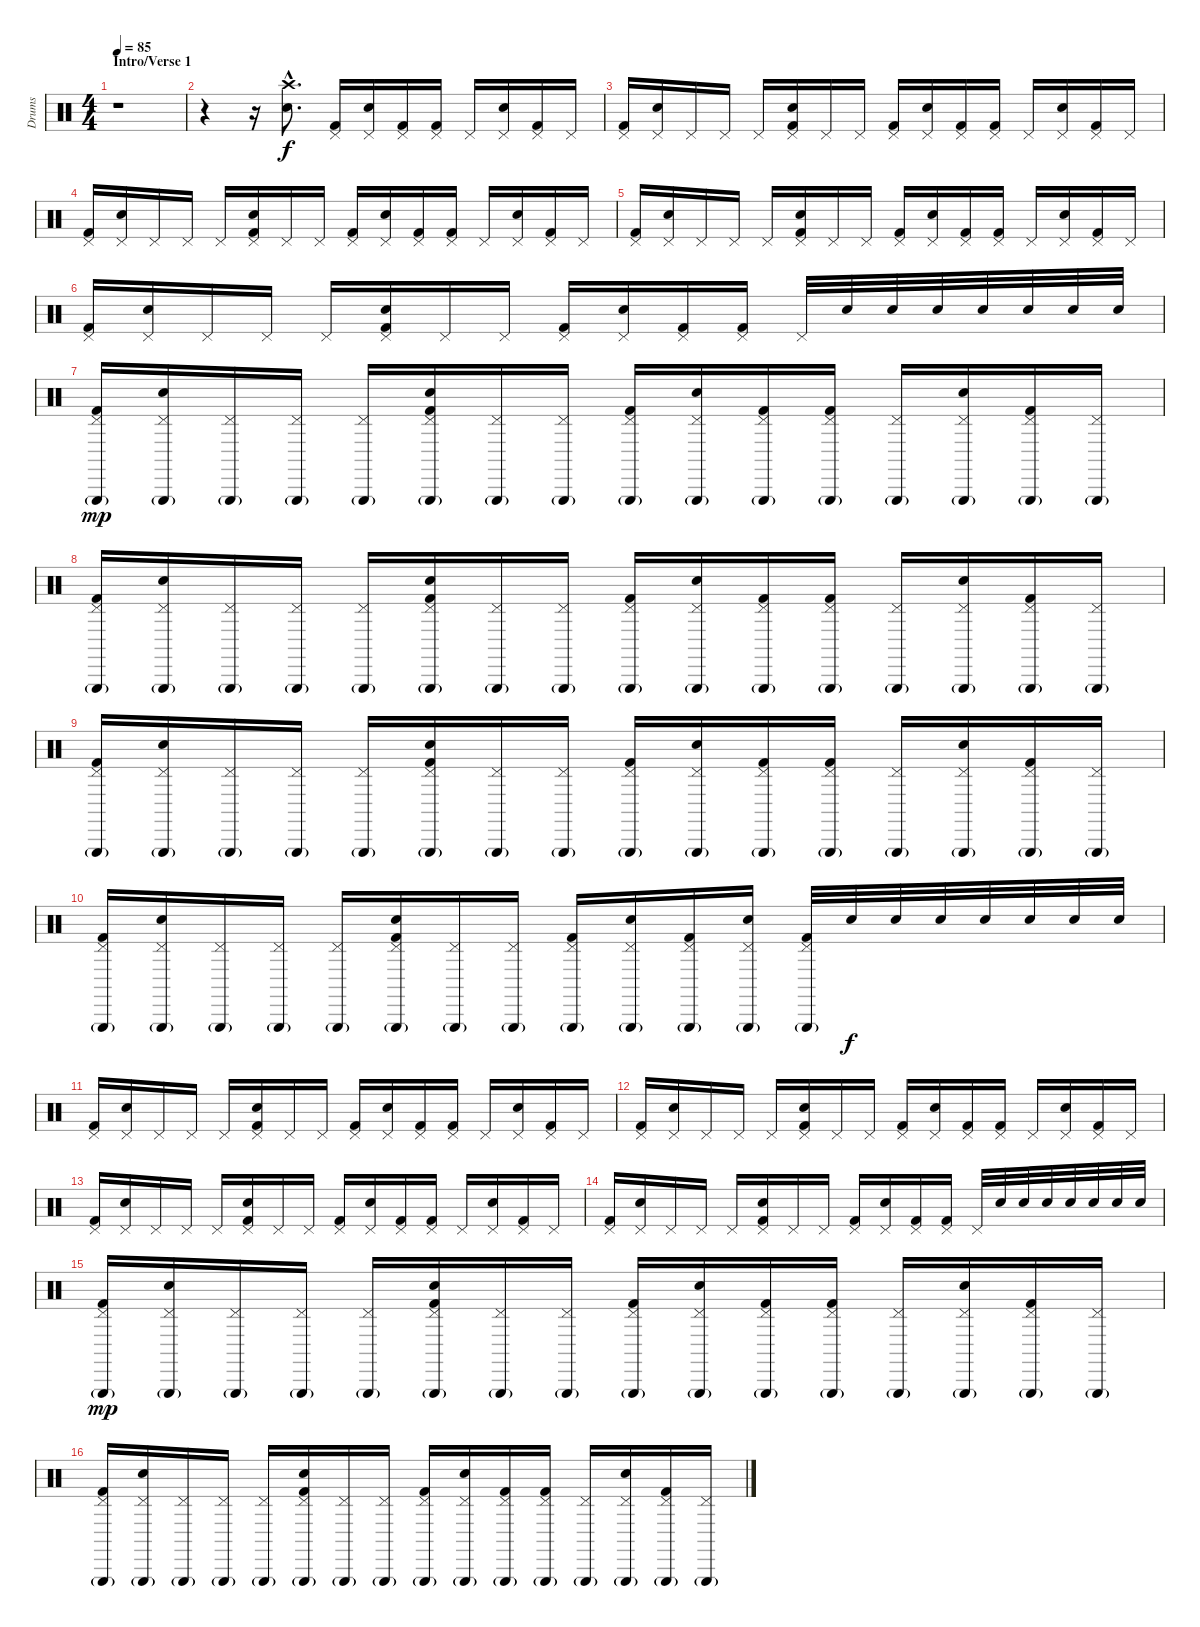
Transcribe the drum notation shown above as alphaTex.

\track ("Drums" "Drums") {instrument percussion}
\staff {score}
\articulation defaults
\ts (4 4)
\section ("" "Intro/Verse 1")
\tempo 85
\clef neutral
\ks c
r.1{dy f} |
r.4 r.16 ("Crash high (hit)"{hac} "Electric Snare (hit)"{hac}).8{d} ("Pedal Hi-Hat (hit)" "Kick (hit) 2").16 ("Pedal Hi-Hat (hit)" "Electric Snare (hit)").16 ("Pedal Hi-Hat (hit)" "Kick (hit) 2").16 ("Pedal Hi-Hat (hit)" "Kick (hit) 2").16 "Pedal Hi-Hat (hit)".16 ("Pedal Hi-Hat (hit)" "Electric Snare (hit)").16 ("Pedal Hi-Hat (hit)" "Kick (hit) 2").16 "Pedal Hi-Hat (hit)".16 |
("Pedal Hi-Hat (hit)" "Kick (hit) 2").16 ("Pedal Hi-Hat (hit)" "Electric Snare (hit)").16 "Pedal Hi-Hat (hit)".16 "Pedal Hi-Hat (hit)".16 "Pedal Hi-Hat (hit)".16 ("Pedal Hi-Hat (hit)" "Electric Snare (hit)" "Kick (hit) 2").16 "Pedal Hi-Hat (hit)".16 "Pedal Hi-Hat (hit)".16 ("Pedal Hi-Hat (hit)" "Kick (hit) 2").16 ("Pedal Hi-Hat (hit)" "Electric Snare (hit)").16 ("Pedal Hi-Hat (hit)" "Kick (hit) 2").16 ("Pedal Hi-Hat (hit)" "Kick (hit) 2").16 "Pedal Hi-Hat (hit)".16 ("Pedal Hi-Hat (hit)" "Electric Snare (hit)").16 ("Pedal Hi-Hat (hit)" "Kick (hit) 2").16 "Pedal Hi-Hat (hit)".16 |
("Pedal Hi-Hat (hit)" "Kick (hit) 2").16 ("Pedal Hi-Hat (hit)" "Electric Snare (hit)").16 "Pedal Hi-Hat (hit)".16 "Pedal Hi-Hat (hit)".16 "Pedal Hi-Hat (hit)".16 ("Pedal Hi-Hat (hit)" "Electric Snare (hit)" "Kick (hit) 2").16 "Pedal Hi-Hat (hit)".16 "Pedal Hi-Hat (hit)".16 ("Pedal Hi-Hat (hit)" "Kick (hit) 2").16 ("Pedal Hi-Hat (hit)" "Electric Snare (hit)").16 ("Pedal Hi-Hat (hit)" "Kick (hit) 2").16 ("Pedal Hi-Hat (hit)" "Kick (hit) 2").16 "Pedal Hi-Hat (hit)".16 ("Pedal Hi-Hat (hit)" "Electric Snare (hit)").16 ("Pedal Hi-Hat (hit)" "Kick (hit) 2").16 "Pedal Hi-Hat (hit)".16 |
("Pedal Hi-Hat (hit)" "Kick (hit) 2").16 ("Pedal Hi-Hat (hit)" "Electric Snare (hit)").16 "Pedal Hi-Hat (hit)".16 "Pedal Hi-Hat (hit)".16 "Pedal Hi-Hat (hit)".16 ("Pedal Hi-Hat (hit)" "Electric Snare (hit)" "Kick (hit) 2").16 "Pedal Hi-Hat (hit)".16 "Pedal Hi-Hat (hit)".16 ("Pedal Hi-Hat (hit)" "Kick (hit) 2").16 ("Pedal Hi-Hat (hit)" "Electric Snare (hit)").16 ("Pedal Hi-Hat (hit)" "Kick (hit) 2").16 ("Pedal Hi-Hat (hit)" "Kick (hit) 2").16 "Pedal Hi-Hat (hit)".16 ("Pedal Hi-Hat (hit)" "Electric Snare (hit)").16 ("Pedal Hi-Hat (hit)" "Kick (hit) 2").16 "Pedal Hi-Hat (hit)".16 |
("Pedal Hi-Hat (hit)" "Kick (hit) 2").16 ("Pedal Hi-Hat (hit)" "Electric Snare (hit)").16 "Pedal Hi-Hat (hit)".16 "Pedal Hi-Hat (hit)".16 "Pedal Hi-Hat (hit)".16 ("Pedal Hi-Hat (hit)" "Electric Snare (hit)" "Kick (hit) 2").16 "Pedal Hi-Hat (hit)".16 "Pedal Hi-Hat (hit)".16 ("Pedal Hi-Hat (hit)" "Kick (hit) 2").16 ("Pedal Hi-Hat (hit)" "Electric Snare (hit)").16 ("Pedal Hi-Hat (hit)" "Kick (hit) 2").16 ("Pedal Hi-Hat (hit)" "Kick (hit) 2").16 "Pedal Hi-Hat (hit)".32 "Electric Snare (hit)".32 "Electric Snare (hit)".32 "Electric Snare (hit)".32 "Electric Snare (hit)".32 "Electric Snare (hit)".32 "Electric Snare (hit)".32 "Electric Snare (hit)".32 |
("Triangle (hit)"{g} "Pedal Hi-Hat (hit)" "Kick (hit) 2").16{dy mp} ("Triangle (hit)"{g} "Pedal Hi-Hat (hit)" "Electric Snare (hit)").16 ("Triangle (hit)"{g} "Pedal Hi-Hat (hit)").16 ("Triangle (hit)"{g} "Pedal Hi-Hat (hit)").16 ("Triangle (hit)"{g} "Pedal Hi-Hat (hit)").16 ("Triangle (hit)"{g} "Pedal Hi-Hat (hit)" "Electric Snare (hit)" "Kick (hit) 2").16 ("Triangle (hit)"{g} "Pedal Hi-Hat (hit)").16 ("Triangle (hit)"{g} "Pedal Hi-Hat (hit)").16 ("Triangle (hit)"{g} "Pedal Hi-Hat (hit)" "Kick (hit) 2").16 ("Triangle (hit)"{g} "Pedal Hi-Hat (hit)" "Electric Snare (hit)").16 ("Triangle (hit)"{g} "Pedal Hi-Hat (hit)" "Kick (hit) 2").16 ("Triangle (hit)"{g} "Pedal Hi-Hat (hit)" "Kick (hit) 2").16 ("Triangle (hit)"{g} "Pedal Hi-Hat (hit)").16 ("Triangle (hit)"{g} "Pedal Hi-Hat (hit)" "Electric Snare (hit)").16 ("Triangle (hit)"{g} "Pedal Hi-Hat (hit)" "Kick (hit) 2").16 ("Triangle (hit)"{g} "Pedal Hi-Hat (hit)").16 |
("Triangle (hit)"{g} "Pedal Hi-Hat (hit)" "Kick (hit) 2").16 ("Triangle (hit)"{g} "Pedal Hi-Hat (hit)" "Electric Snare (hit)").16 ("Triangle (hit)"{g} "Pedal Hi-Hat (hit)").16 ("Triangle (hit)"{g} "Pedal Hi-Hat (hit)").16 ("Triangle (hit)"{g} "Pedal Hi-Hat (hit)").16 ("Triangle (hit)"{g} "Pedal Hi-Hat (hit)" "Electric Snare (hit)" "Kick (hit) 2").16 ("Triangle (hit)"{g} "Pedal Hi-Hat (hit)").16 ("Triangle (hit)"{g} "Pedal Hi-Hat (hit)").16 ("Triangle (hit)"{g} "Pedal Hi-Hat (hit)" "Kick (hit) 2").16 ("Triangle (hit)"{g} "Pedal Hi-Hat (hit)" "Electric Snare (hit)").16 ("Triangle (hit)"{g} "Pedal Hi-Hat (hit)" "Kick (hit) 2").16 ("Triangle (hit)"{g} "Pedal Hi-Hat (hit)" "Kick (hit) 2").16 ("Triangle (hit)"{g} "Pedal Hi-Hat (hit)").16 ("Triangle (hit)"{g} "Pedal Hi-Hat (hit)" "Electric Snare (hit)").16 ("Triangle (hit)"{g} "Pedal Hi-Hat (hit)" "Kick (hit) 2").16 ("Triangle (hit)"{g} "Pedal Hi-Hat (hit)").16 |
("Triangle (hit)"{g} "Pedal Hi-Hat (hit)" "Kick (hit) 2").16 ("Triangle (hit)"{g} "Pedal Hi-Hat (hit)" "Electric Snare (hit)").16 ("Triangle (hit)"{g} "Pedal Hi-Hat (hit)").16 ("Triangle (hit)"{g} "Pedal Hi-Hat (hit)").16 ("Triangle (hit)"{g} "Pedal Hi-Hat (hit)").16 ("Triangle (hit)"{g} "Pedal Hi-Hat (hit)" "Electric Snare (hit)" "Kick (hit) 2").16 ("Triangle (hit)"{g} "Pedal Hi-Hat (hit)").16 ("Triangle (hit)"{g} "Pedal Hi-Hat (hit)").16 ("Triangle (hit)"{g} "Pedal Hi-Hat (hit)" "Kick (hit) 2").16 ("Triangle (hit)"{g} "Pedal Hi-Hat (hit)" "Electric Snare (hit)").16 ("Triangle (hit)"{g} "Pedal Hi-Hat (hit)" "Kick (hit) 2").16 ("Triangle (hit)"{g} "Pedal Hi-Hat (hit)" "Kick (hit) 2").16 ("Triangle (hit)"{g} "Pedal Hi-Hat (hit)").16 ("Triangle (hit)"{g} "Pedal Hi-Hat (hit)" "Electric Snare (hit)").16 ("Triangle (hit)"{g} "Pedal Hi-Hat (hit)" "Kick (hit) 2").16 ("Triangle (hit)"{g} "Pedal Hi-Hat (hit)").16 |
("Triangle (hit)"{g} "Pedal Hi-Hat (hit)" "Kick (hit) 2").16 ("Triangle (hit)"{g} "Pedal Hi-Hat (hit)" "Electric Snare (hit)").16 ("Triangle (hit)"{g} "Pedal Hi-Hat (hit)").16 ("Triangle (hit)"{g} "Pedal Hi-Hat (hit)").16 ("Triangle (hit)"{g} "Pedal Hi-Hat (hit)").16 ("Triangle (hit)"{g} "Pedal Hi-Hat (hit)" "Electric Snare (hit)" "Kick (hit) 2").16 ("Triangle (hit)"{g} "Pedal Hi-Hat (hit)").16 ("Triangle (hit)"{g} "Pedal Hi-Hat (hit)").16 ("Triangle (hit)"{g} "Pedal Hi-Hat (hit)" "Kick (hit) 2").16 ("Triangle (hit)"{g} "Pedal Hi-Hat (hit)" "Electric Snare (hit)").16 ("Triangle (hit)"{g} "Pedal Hi-Hat (hit)" "Kick (hit) 2").16 ("Triangle (hit)"{g} "Pedal Hi-Hat (hit)" "Electric Snare (hit)").16 ("Triangle (hit)"{g} "Pedal Hi-Hat (hit)" "Kick (hit) 2").32 "Electric Snare (hit)".32{dy f} "Electric Snare (hit)".32 "Electric Snare (hit)".32 "Electric Snare (hit)".32 "Electric Snare (hit)".32 "Electric Snare (hit)".32 "Electric Snare (hit)".32 |
("Pedal Hi-Hat (hit)" "Kick (hit) 2").16 ("Pedal Hi-Hat (hit)" "Electric Snare (hit)").16 "Pedal Hi-Hat (hit)".16 "Pedal Hi-Hat (hit)".16 "Pedal Hi-Hat (hit)".16 ("Pedal Hi-Hat (hit)" "Electric Snare (hit)" "Kick (hit) 2").16 "Pedal Hi-Hat (hit)".16 "Pedal Hi-Hat (hit)".16 ("Pedal Hi-Hat (hit)" "Kick (hit) 2").16 ("Pedal Hi-Hat (hit)" "Electric Snare (hit)").16 ("Pedal Hi-Hat (hit)" "Kick (hit) 2").16 ("Pedal Hi-Hat (hit)" "Kick (hit) 2").16 "Pedal Hi-Hat (hit)".16 ("Pedal Hi-Hat (hit)" "Electric Snare (hit)").16 ("Pedal Hi-Hat (hit)" "Kick (hit) 2").16 "Pedal Hi-Hat (hit)".16 |
("Pedal Hi-Hat (hit)" "Kick (hit) 2").16 ("Pedal Hi-Hat (hit)" "Electric Snare (hit)").16 "Pedal Hi-Hat (hit)".16 "Pedal Hi-Hat (hit)".16 "Pedal Hi-Hat (hit)".16 ("Pedal Hi-Hat (hit)" "Electric Snare (hit)" "Kick (hit) 2").16 "Pedal Hi-Hat (hit)".16 "Pedal Hi-Hat (hit)".16 ("Pedal Hi-Hat (hit)" "Kick (hit) 2").16 ("Pedal Hi-Hat (hit)" "Electric Snare (hit)").16 ("Pedal Hi-Hat (hit)" "Kick (hit) 2").16 ("Pedal Hi-Hat (hit)" "Kick (hit) 2").16 "Pedal Hi-Hat (hit)".16 ("Pedal Hi-Hat (hit)" "Electric Snare (hit)").16 ("Pedal Hi-Hat (hit)" "Kick (hit) 2").16 "Pedal Hi-Hat (hit)".16 |
("Pedal Hi-Hat (hit)" "Kick (hit) 2").16 ("Pedal Hi-Hat (hit)" "Electric Snare (hit)").16 "Pedal Hi-Hat (hit)".16 "Pedal Hi-Hat (hit)".16 "Pedal Hi-Hat (hit)".16 ("Pedal Hi-Hat (hit)" "Electric Snare (hit)" "Kick (hit) 2").16 "Pedal Hi-Hat (hit)".16 "Pedal Hi-Hat (hit)".16 ("Pedal Hi-Hat (hit)" "Kick (hit) 2").16 ("Pedal Hi-Hat (hit)" "Electric Snare (hit)").16 ("Pedal Hi-Hat (hit)" "Kick (hit) 2").16 ("Pedal Hi-Hat (hit)" "Kick (hit) 2").16 "Pedal Hi-Hat (hit)".16 ("Pedal Hi-Hat (hit)" "Electric Snare (hit)").16 ("Pedal Hi-Hat (hit)" "Kick (hit) 2").16 "Pedal Hi-Hat (hit)".16 |
("Pedal Hi-Hat (hit)" "Kick (hit) 2").16 ("Pedal Hi-Hat (hit)" "Electric Snare (hit)").16 "Pedal Hi-Hat (hit)".16 "Pedal Hi-Hat (hit)".16 "Pedal Hi-Hat (hit)".16 ("Pedal Hi-Hat (hit)" "Electric Snare (hit)" "Kick (hit) 2").16 "Pedal Hi-Hat (hit)".16 "Pedal Hi-Hat (hit)".16 ("Pedal Hi-Hat (hit)" "Kick (hit) 2").16 ("Pedal Hi-Hat (hit)" "Electric Snare (hit)").16 ("Pedal Hi-Hat (hit)" "Kick (hit) 2").16 ("Pedal Hi-Hat (hit)" "Kick (hit) 2").16 "Pedal Hi-Hat (hit)".32 "Electric Snare (hit)".32 "Electric Snare (hit)".32 "Electric Snare (hit)".32 "Electric Snare (hit)".32 "Electric Snare (hit)".32 "Electric Snare (hit)".32 "Electric Snare (hit)".32 |
("Triangle (hit)"{g} "Pedal Hi-Hat (hit)" "Kick (hit) 2").16{dy mp} ("Triangle (hit)"{g} "Pedal Hi-Hat (hit)" "Electric Snare (hit)").16 ("Triangle (hit)"{g} "Pedal Hi-Hat (hit)").16 ("Triangle (hit)"{g} "Pedal Hi-Hat (hit)").16 ("Triangle (hit)"{g} "Pedal Hi-Hat (hit)").16 ("Triangle (hit)"{g} "Pedal Hi-Hat (hit)" "Electric Snare (hit)" "Kick (hit) 2").16 ("Triangle (hit)"{g} "Pedal Hi-Hat (hit)").16 ("Triangle (hit)"{g} "Pedal Hi-Hat (hit)").16 ("Triangle (hit)"{g} "Pedal Hi-Hat (hit)" "Kick (hit) 2").16 ("Triangle (hit)"{g} "Pedal Hi-Hat (hit)" "Electric Snare (hit)").16 ("Triangle (hit)"{g} "Pedal Hi-Hat (hit)" "Kick (hit) 2").16 ("Triangle (hit)"{g} "Pedal Hi-Hat (hit)" "Kick (hit) 2").16 ("Triangle (hit)"{g} "Pedal Hi-Hat (hit)").16 ("Triangle (hit)"{g} "Pedal Hi-Hat (hit)" "Electric Snare (hit)").16 ("Triangle (hit)"{g} "Pedal Hi-Hat (hit)" "Kick (hit) 2").16 ("Triangle (hit)"{g} "Pedal Hi-Hat (hit)").16 |
("Triangle (hit)"{g} "Pedal Hi-Hat (hit)" "Kick (hit) 2").16 ("Triangle (hit)"{g} "Pedal Hi-Hat (hit)" "Electric Snare (hit)").16 ("Triangle (hit)"{g} "Pedal Hi-Hat (hit)").16 ("Triangle (hit)"{g} "Pedal Hi-Hat (hit)").16 ("Triangle (hit)"{g} "Pedal Hi-Hat (hit)").16 ("Triangle (hit)"{g} "Pedal Hi-Hat (hit)" "Electric Snare (hit)" "Kick (hit) 2").16 ("Triangle (hit)"{g} "Pedal Hi-Hat (hit)").16 ("Triangle (hit)"{g} "Pedal Hi-Hat (hit)").16 ("Triangle (hit)"{g} "Pedal Hi-Hat (hit)" "Kick (hit) 2").16 ("Triangle (hit)"{g} "Pedal Hi-Hat (hit)" "Electric Snare (hit)").16 ("Triangle (hit)"{g} "Pedal Hi-Hat (hit)" "Kick (hit) 2").16 ("Triangle (hit)"{g} "Pedal Hi-Hat (hit)" "Kick (hit) 2").16 ("Triangle (hit)"{g} "Pedal Hi-Hat (hit)").16 ("Triangle (hit)"{g} "Pedal Hi-Hat (hit)" "Electric Snare (hit)").16 ("Triangle (hit)"{g} "Pedal Hi-Hat (hit)" "Kick (hit) 2").16 ("Triangle (hit)"{g} "Pedal Hi-Hat (hit)").16
